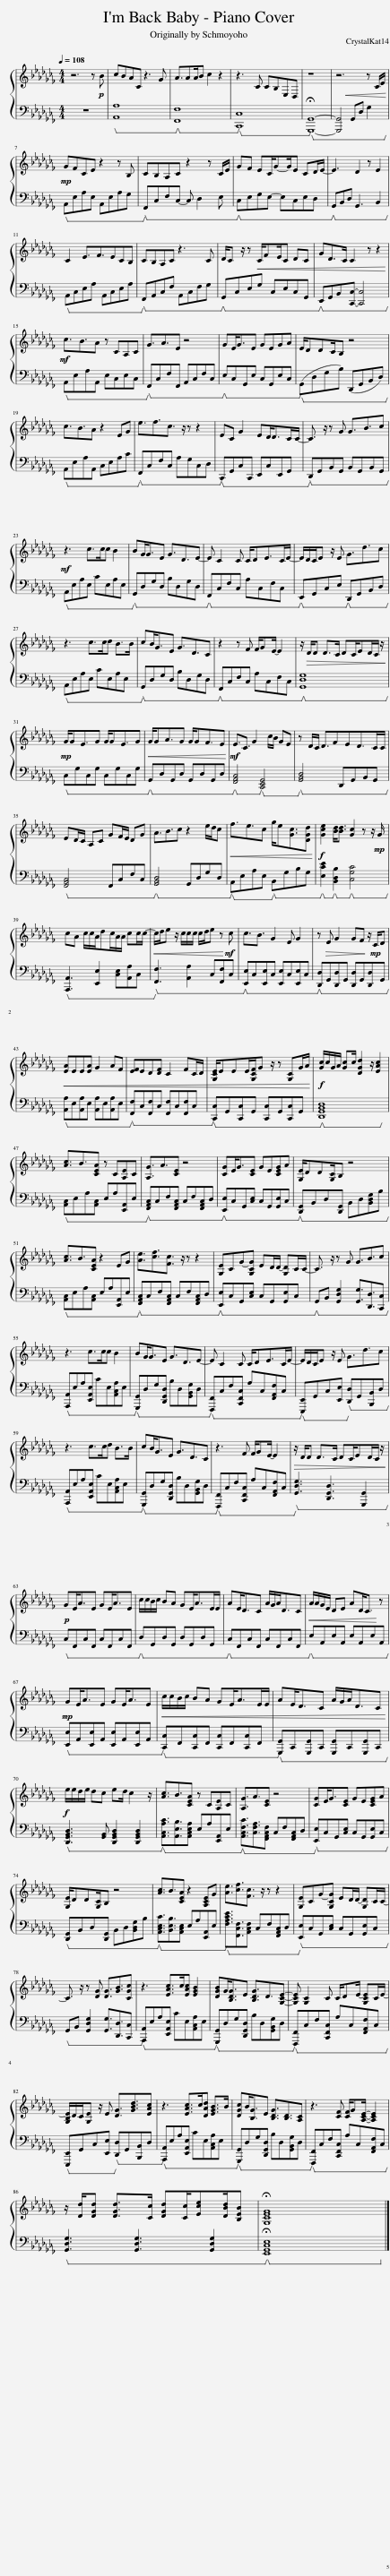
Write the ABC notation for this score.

X:1
%%score { 1 | 2 }
L:1/8
Q:1/4=108
M:4/4
I:linebreak $
K:Cb
V:1 treble
V:2 bass
V:1
 z6 z!p! B | cBAC z3 G | A3/2AA/B c2 z2 | z3 C CB,E,D, | z8 | %5
 z6 z C/E/ |$!mp! GFCE z2 z B, | CB,A,C z2 z C/E/ | GF EC/G-G/E CD/E/- | E3 D2 z E2 |$ %10
 C2 E3/2F3/2ECB, | CB,A,C z3 C | D/C z/ z!<(! C/FE/C DC | GD>C C2 z z2!<)! |$!mf! c3/2B3/2A z CA,C | %15
 G3/2A3/2E z4 | GE<GE GEGA | E/DDC/B, z4 |$ c3/2B3/2A z2 EG | e3/2f3/2c3/2 z/ z z2 | %20
 EC G2 ED<DC/C/- | C3/2 z/ z G G3/2B3/2c |$!mf! z3 c>cc B2 | BG<GE G3/2D3/2E- | E C2 C C/DE>CE/- | %25
 E/D/C/E z/ E G3/2d3/2c |$ z3 c>cd B>B | cB<GE G3/2D3/2C | z2 z F F/GE/- E2 | z/!>(! D/D D>C DC/ED/C/ z/!>)! |$ %30
!mp! G/GE3/2G G/GE3/2G |!<(! G/GA3/2G G/GF3/2E!<)! |!mf! E3/2C3/2 G2 c/B/ GE | z D/C/ D3/2FED>CC/ |$ ED/C/ A,C GF/E/ DG | %35
 A3/2B3/2c z2 e/d/c |!<(! f3/2e3/2c g/e[Gc]3/2[DGd]!<)! |!f! [Gce]2 [Bd]<[Bd] [Gc]2 z z/!mp! G/ |$ cA c/c/A/dc/A/A/ cc/c/- |!<(! c/d/e z/ c/c/c/ c/d/e z!<)!!mf! c | %40
 c3/2B3/2 G2 E G2 | z!>(! E G2 GF!>)! z/!mp! C/D |$!<(! [EA]EE[EA] G2 AF | [EF]ED[DF] C2 FC/D/ | [G,CE]/EEE/[G,CF]/G z/ z [G,C]G/A/!<)! | %45
!f! [Gc]/c/G/A/ [Gc]c/ [DGd]2 z/ [EAc]2 |$ [Ac]3/2B3/2[CEA] z C[A,E]C | [A,G]3/2A3/2[CE] z4 | [CG]E<G[CE] GE[CEG]A | [G,E]/DD[G,C]/B, z4 |$ %50
 [Ac]3/2B3/2[CEA] z2 EG | [Ae]3/2[cf]3/2[Fc]3/2 z/ z z2 | [G,E]CG-[G,CG] ED/D/- [G,D]C/C/- | C3/2 z/ z G G3/2B3/2c |$ z3 c>cc B2 | %55
 BG<GE G3/2D3/2E- | E C2 C C/DE>CE/- | E/D/C/E z/ E G3/2d3/2c |$ z3 c>cd B>B | cB<GE G3/2D3/2C | %60
 z3 F F/GE/- E2 |!>(! z/ D/D D>C DC/ED/C/ z/!>)! |$!p! GE<AE GE<AE | c/c/B/c/ BA GE<AE/E/ | AE<DC A/G/A<DC | %65
!<(! A/A/G/E/ DE AD<C!<)! z |$!mp! GE<AE GE<AE |!<(! c/c/B/c/ BA GE<AE/E/ | AE<DC A/G/A<DC!<)! |$!f! e/e/d/e/ dc ed/ c2 z/ | %70
 [Ac]3/2B3/2[CEA] z C[A,E]C | [A,G]3/2A3/2[CE] z4 | [CG]E<G[CE] GE[CEG]A |$ [G,E]/DD[G,C]/B, z4 | [Ac]3/2B3/2[CEA] z2 [A,CE]G | %75
 [Ae]3/2[cf]3/2[Fc]3/2 z/ z z2 | [G,E]CG-[G,CG] ED/D/- [G,D]C/C/- |$ C3/2 z/ z [DG] [DG]3/2[GB]3/2[CGc] | z3 [EAc]>c[EAc] [EGB]2 | [DGB]G<[B,DG]E [B,DG]3/2D3/2[G,CE]- | %80
 [G,CE] [G,C]2 C C/DE/- [G,CE]C/E/- |$ [G,B,E]/D/C/[G,E] z/ E [DG]3/2[GBd]3/2[EAc] | z3 [EAc]>c[DAd] [EGB]>B | [DGc]B<[B,G]E [B,DG]3/2[B,D]3/2[A,C] | z3 [CF] [CF]/G[A,CE]/- [A,CE]2 |$ %85
 z/ [Dd]/[DGd] [DGd]>[Cc] [DGd][Cc]/[Ece][DBd]/[B,EB] | !fermata![G,CEG]8 |] %87
V:2
 z8 |!ped! [A,,A,]8!ped-up! |!ped! [F,,F,]8!ped-up! |!ped! [C,,C,]8!ped-up! |!ped! !fermata![G,,,G,,]8- | %5
 [G,,,G,,]4!<(! G,,D, G,2!ped-up!!<)! |$!ped! A,,E,A,E, A,,E,A,G,!ped-up! |!ped! F,,C,F,C,- C, D,2 E,!ped-up! |!ped! C,E,G,E,- E,C,E,D,!ped-up! |!ped! G,,B,,D, G,,3 B,,2!ped-up! |$ %10
!ped! A,,C,E,A, A,,C,E,A,!ped-up! |!ped! F,,A,,C,F, A,,C,F,G,!ped-up! |!ped! G,,C,E,G, C,E,C,G,,!ped-up! |!ped! E,,G,,B,,[C,,C,]- [C,,C,]4!ped-up! |$!ped! A,,E,A,A,, E,C,E,C,!ped-up! | %15
!ped! F,,C,F,F,, A,,C,F,C,!ped-up! |!ped! E,C,G,,E, C,G,,E,C,!ped-up! |!ped! (G,,D,G,B,) (D,,G,,B,,D,)!ped-up! |$!ped! A,,E,A,A,, C,E,A,C!ped-up! |!ped! F,,C,F,C, A,G,C,D,!ped-up! | %20
!ped! C,,G,,C,C,, E,,C,E,,G,,!ped-up! |!ped! D,,G,,B,,G,, B,,G,,B,,G,,!ped-up! |$!ped! A,,E,A,E, CE,A,E,!ped-up! |!ped! G,,D,G,D, B,D,G,D,!ped-up! |!ped! F,,C,F,C, A,C,F,C,!ped-up! | %25
!ped! E,,G,,C,E,!ped-up!!ped! D,,G,,B,,D,!ped-up! |$!ped! A,,E,A,E, CE,A,E,!ped-up! |!ped! G,,D,G,D, B,D,G,D,!ped-up! |!ped! F,,C,F,C, A,C,F,C,!ped-up! |!ped! [G,,D,G,]8!ped-up! |$ %30
!ped! C,G,C,G, C,G,C,G,!ped-up! |!ped! G,,D,G,,D, G,,D,G,,D,!ped-up! |!ped! [F,,A,,C,]4!ped! [C,,E,,G,,]4!ped-up! |!ped! [G,,B,,D,]4 D,,G,,B,,G,,!ped-up! |$!ped! [F,,A,,C,]4 F,,C,F,C,!ped-up! | %35
!ped! [G,,B,,D,]4 G,,D,G,D,!ped-up! |!ped! A,,E,A,E,!ped-up!!ped! B,,G,B,G,!ped-up! |!ped! [E,CE]2!ped-up!!ped! [B,,D,B,]2!ped! [C,G,C]4!ped-up! |$!ped! [A,,,A,,]3 [E,,E,]2 [C,E,][A,,A,]C,!ped-up! |!ped! [F,,F,]3 [A,,A,]2 C,[F,,F,]C,!ped-up! | %40
!ped! [E,,E,]C,[E,,E,]C, [E,,E,]C,[E,,E,]C,!ped-up! |!ped! [D,,D,]G,,[D,,D,]G,, [D,,D,]G,,[D,,D,]G,,!ped-up! |$!ped! [A,,A,]E,[A,,A,]E, [A,,A,]E,[A,,A,]E,!ped-up! |!ped! [F,,F,]C,[F,,F,]C, [F,,F,]C,[F,,F,]C,!ped-up! |!ped! [C,,C,]G,,[C,,C,]G,, [C,,C,]G,,[C,,C,]G,,!ped-up! | %45
!ped! [D,,G,,B,,D,]8!ped-up! |$!ped! [A,,C,]E,A,[A,,C,] E,A,[E,,A,,]E,!ped-up! |!ped! [F,,A,,C,]C,F,[F,,A,,C,] C,F,[F,,A,,C,]D,!ped-up! |!ped! [E,,E,]C,G,,[C,E,] C,G,,[G,,E,]C,!ped-up! |!ped! [D,,G,,]B,,D,[D,,G,,] B,,D,[B,,D,G,]B,!ped-up! |$ %50
!ped! [A,,C,]E,A,[A,,C,] E,A,[E,,A,,]E,!ped-up! |!ped! [F,,A,,C,]C,F,[F,,A,,C,] C,F,[F,,A,,C,]D,!ped-up! |!ped! [E,,E,]C,G,,[C,E,] C,G,,[G,,E,]C,!ped-up! |!ped! G,,B,, [G,,D,G,]2 [G,,G,]3/2[D,,D,]3/2[C,,C,]!ped-up! |$!ped! [A,,,A,,]E,A,[E,,A,,E,] CE,[A,,C,A,]E,!ped-up! | %55
!ped! [G,,,G,,]D,G,[D,,G,,D,] B,D,[G,,B,,G,]D,!ped-up! |!ped! [F,,,F,,]C,F,[C,,F,,C,] A,C,[F,,A,,F,]C,!ped-up! |!ped! [E,,,E,,]G,,C,[E,,E,]!ped-up!!ped! [D,,D,]G,,[B,,,B,,]D,!ped-up! |$!ped! [A,,,A,,]E,A,[E,,A,,E,] CE,[A,,C,A,]E,!ped-up! |!ped! [G,,,G,,]D,G,[D,,G,,D,] B,D,[G,,B,,G,]D,!ped-up! | %60
!ped! [F,,,F,,]C,F,[C,,F,,C,] A,C,[F,,A,,F,]C,!ped-up! |!ped! [G,,D,G,]3 [D,,G,,D,]3 [G,,,G,,]2!ped-up! |$!ped! C,F,,C,F,, C,F,,C,F,,!ped-up! |!ped! D,G,,D,G,, D,G,,D,G,,!ped-up! |!ped! C,F,,C,F,, C,F,,C,F,,!ped-up! | %65
!ped! E,A,,E,A,, E,A,,E,A,,!ped-up! |$!ped! [E,,E,]A,,[E,,E,]A,, [E,,E,]A,,[E,,E,]A,,!ped-up! |!ped! [C,,C,]F,,[C,,C,]F,, [C,,C,]F,,[C,,C,]F,,!ped-up! |!ped! [G,,,G,,]C,,[G,,,G,,]C,, [G,,,G,,]C,,[G,,,G,,]C,,!ped-up! |$!ped! [D,,G,,B,,D,]3 [G,,B,,] [D,,G,,B,,D,]2 [D,,G,,B,,D,]2!ped-up! | %70
!ped! [A,,C,A,C]3/2[A,,E,B,]3/2[A,,C,E,A,] E,A,[E,,A,,]E,!ped-up! |!ped! [A,,C,F,C]3/2[C,F,A,]3/2[F,,A,,C,F,] C,F,[F,,A,,C,]D,!ped-up! |!ped! [E,,E,]C,G,,[C,E,] C,G,,[G,,E,]C,!ped-up! |$!ped! [D,,G,,]B,,D,[D,,G,,] B,,D,[B,,D,G,]B,!ped-up! |!ped! [A,,C,E,C]3/2[B,,E,B,]3/2[A,,C,E,] E,A,[E,,A,,]E,!ped-up! | %75
!ped! [F,A,CE]3/2[F,,C,F,]3/2[A,,C,F,] C,F,[F,,A,,C,]D,!ped-up! |!ped! [E,,E,]C,G,,[C,E,] C,G,,[G,,E,]C,!ped-up! |$!ped! G,,B,, [G,,D,G,]2 [G,,G,]3/2[D,,D,]3/2[C,,C,]!ped-up! |!ped! [A,,,A,,]E,A,[E,,A,,E,] CE,[A,,C,A,]E,!ped-up! |!ped! [G,,,G,,]D,G,[D,,G,,D,] B,D,[G,,B,,G,]D,!ped-up! | %80
!ped! [F,,,F,,]C,F,[C,,F,,C,] A,C,[F,,A,,F,]C,!ped-up! |$!ped! [E,,,E,,]G,,C,[E,,E,]!ped-up!!ped! [D,,D,]G,,[B,,,B,,]D,!ped-up! |!ped! [A,,,A,,]E,A,[E,,A,,E,] CE,[A,,C,A,]E,!ped-up! |!ped! [G,,,G,,]D,G,[D,,G,,D,] B,D,[G,,B,,G,]D,!ped-up! |!ped! [F,,,F,,]C,F,[C,,F,,C,] A,C,[F,,A,,F,]C,!ped-up! |$ %85
!ped! [G,,D,G,]3 [G,,D,G,]3 [G,,D,G,]2!ped-up! |!ped! !fermata![E,,G,,C,E,]8!ped-up! |] %87
